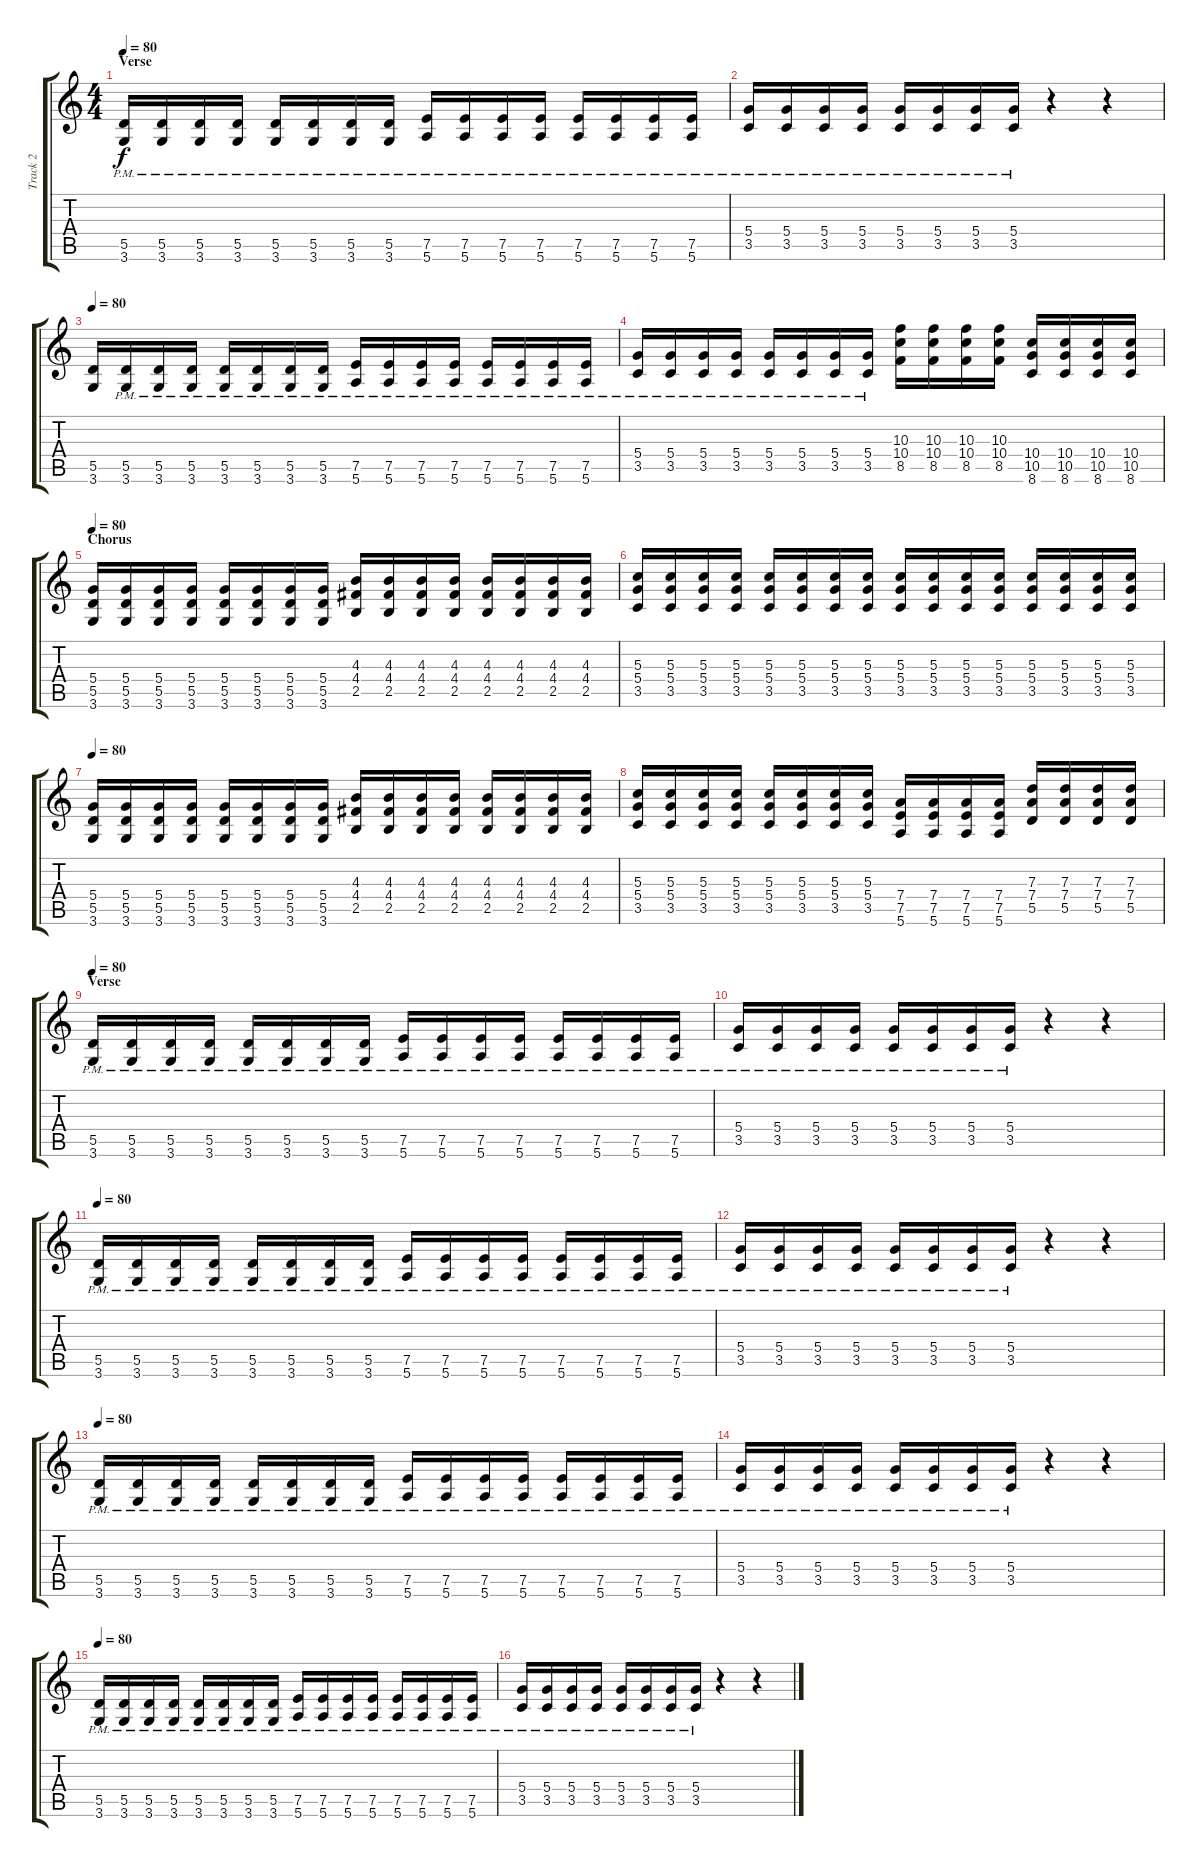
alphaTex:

\track ("Track 2" "Track 2") {instrument overdrivenguitar}
\staff {score tabs}
\tuning (E4 B3 G3 D3 A2 E2) {hide}
\ts (4 4)
\section ("" "Verse")
\tempo 70
\tempo 80
\clef g2
\ks c
(5.5{pm} 3.6).16{dy f} (5.5{pm} 3.6).16 (5.5{pm} 3.6).16 (5.5{pm} 3.6).16 (5.5{pm} 3.6).16 (5.5{pm} 3.6).16 (5.5{pm} 3.6).16 (5.5{pm} 3.6).16 (7.5{pm} 5.6).16 (7.5{pm} 5.6).16 (7.5{pm} 5.6).16 (7.5{pm} 5.6).16 (7.5{pm} 5.6).16 (7.5{pm} 5.6).16 (7.5{pm} 5.6).16 (7.5{pm} 5.6).16 |
(5.4 3.5{pm}).16 (5.4 3.5{pm}).16 (5.4 3.5{pm}).16 (5.4 3.5{pm}).16 (5.4 3.5{pm}).16 (5.4 3.5{pm}).16 (5.4 3.5{pm}).16 (5.4 3.5{pm}).16 r.4 r.4 |
\tempo 80
(5.5 3.6).16 (5.5{pm} 3.6).16 (5.5{pm} 3.6).16 (5.5{pm} 3.6).16 (5.5{pm} 3.6).16 (5.5{pm} 3.6).16 (5.5{pm} 3.6).16 (5.5{pm} 3.6).16 (7.5{pm} 5.6).16 (7.5{pm} 5.6).16 (7.5{pm} 5.6).16 (7.5{pm} 5.6).16 (7.5{pm} 5.6).16 (7.5{pm} 5.6).16 (7.5{pm} 5.6).16 (7.5{pm} 5.6).16 |
(5.4 3.5{pm}).16 (5.4 3.5{pm}).16 (5.4 3.5{pm}).16 (5.4 3.5{pm}).16 (5.4 3.5{pm}).16 (5.4 3.5{pm}).16 (5.4 3.5{pm}).16 (5.4 3.5{pm}).16 (10.3 10.4 8.5).16 (10.3 10.4 8.5).16 (10.3 10.4 8.5).16 (10.3 10.4 8.5).16 (10.4 10.5 8.6).16 (10.4 10.5 8.6).16 (10.4 10.5 8.6).16 (10.4 10.5 8.6).16 |
\section ("" "Chorus")
\tempo 80
(5.4 5.5 3.6).16 (5.4 5.5 3.6).16 (5.4 5.5 3.6).16 (5.4 5.5 3.6).16 (5.4 5.5 3.6).16 (5.4 5.5 3.6).16 (5.4 5.5 3.6).16 (5.4 5.5 3.6).16 (4.3 4.4 2.5).16 (4.3 4.4 2.5).16 (4.3 4.4 2.5).16 (4.3 4.4 2.5).16 (4.3 4.4 2.5).16 (4.3 4.4 2.5).16 (4.3 4.4 2.5).16 (4.3 4.4 2.5).16 |
(5.3 5.4 3.5).16 (5.3 5.4 3.5).16 (5.3 5.4 3.5).16 (5.3 5.4 3.5).16 (5.3 5.4 3.5).16 (5.3 5.4 3.5).16 (5.3 5.4 3.5).16 (5.3 5.4 3.5).16 (5.3 5.4 3.5).16 (5.3 5.4 3.5).16 (5.3 5.4 3.5).16 (5.3 5.4 3.5).16 (5.3 5.4 3.5).16 (5.3 5.4 3.5).16 (5.3 5.4 3.5).16 (5.3 5.4 3.5).16 |
\tempo 80
(5.4 5.5 3.6).16 (5.4 5.5 3.6).16 (5.4 5.5 3.6).16 (5.4 5.5 3.6).16 (5.4 5.5 3.6).16 (5.4 5.5 3.6).16 (5.4 5.5 3.6).16 (5.4 5.5 3.6).16 (4.3 4.4 2.5).16 (4.3 4.4 2.5).16 (4.3 4.4 2.5).16 (4.3 4.4 2.5).16 (4.3 4.4 2.5).16 (4.3 4.4 2.5).16 (4.3 4.4 2.5).16 (4.3 4.4 2.5).16 |
(5.3 5.4 3.5).16 (5.3 5.4 3.5).16 (5.3 5.4 3.5).16 (5.3 5.4 3.5).16 (5.3 5.4 3.5).16 (5.3 5.4 3.5).16 (5.3 5.4 3.5).16 (5.3 5.4 3.5).16 (7.4 7.5 5.6).16 (7.4 7.5 5.6).16 (7.4 7.5 5.6).16 (7.4 7.5 5.6).16 (7.3 7.4 5.5).16 (7.3 7.4 5.5).16 (7.3 7.4 5.5).16 (7.3 7.4 5.5).16 |
\section ("" "Verse")
\tempo 70
\tempo 80
(5.5{pm} 3.6).16 (5.5{pm} 3.6).16 (5.5{pm} 3.6).16 (5.5{pm} 3.6).16 (5.5{pm} 3.6).16 (5.5{pm} 3.6).16 (5.5{pm} 3.6).16 (5.5{pm} 3.6).16 (7.5{pm} 5.6).16 (7.5{pm} 5.6).16 (7.5{pm} 5.6).16 (7.5{pm} 5.6).16 (7.5{pm} 5.6).16 (7.5{pm} 5.6).16 (7.5{pm} 5.6).16 (7.5{pm} 5.6).16 |
(5.4 3.5{pm}).16 (5.4 3.5{pm}).16 (5.4 3.5{pm}).16 (5.4 3.5{pm}).16 (5.4 3.5{pm}).16 (5.4 3.5{pm}).16 (5.4 3.5{pm}).16 (5.4 3.5{pm}).16 r.4 r.4 |
\tempo 70
\tempo 80
(5.5{pm} 3.6).16 (5.5{pm} 3.6).16 (5.5{pm} 3.6).16 (5.5{pm} 3.6).16 (5.5{pm} 3.6).16 (5.5{pm} 3.6).16 (5.5{pm} 3.6).16 (5.5{pm} 3.6).16 (7.5{pm} 5.6).16 (7.5{pm} 5.6).16 (7.5{pm} 5.6).16 (7.5{pm} 5.6).16 (7.5{pm} 5.6).16 (7.5{pm} 5.6).16 (7.5{pm} 5.6).16 (7.5{pm} 5.6).16 |
(5.4 3.5{pm}).16 (5.4 3.5{pm}).16 (5.4 3.5{pm}).16 (5.4 3.5{pm}).16 (5.4 3.5{pm}).16 (5.4 3.5{pm}).16 (5.4 3.5{pm}).16 (5.4 3.5{pm}).16 r.4 r.4 |
\tempo 80
(5.5{pm} 3.6).16 (5.5{pm} 3.6).16 (5.5{pm} 3.6).16 (5.5{pm} 3.6).16 (5.5{pm} 3.6).16 (5.5{pm} 3.6).16 (5.5{pm} 3.6).16 (5.5{pm} 3.6).16 (7.5{pm} 5.6).16 (7.5{pm} 5.6).16 (7.5{pm} 5.6).16 (7.5{pm} 5.6).16 (7.5{pm} 5.6).16 (7.5{pm} 5.6).16 (7.5{pm} 5.6).16 (7.5{pm} 5.6).16 |
(5.4 3.5{pm}).16 (5.4 3.5{pm}).16 (5.4 3.5{pm}).16 (5.4 3.5{pm}).16 (5.4 3.5{pm}).16 (5.4 3.5{pm}).16 (5.4 3.5{pm}).16 (5.4 3.5{pm}).16 r.4 r.4 |
\tempo 75
\tempo 80
(5.5{pm} 3.6).16 (5.5{pm} 3.6).16 (5.5{pm} 3.6).16 (5.5{pm} 3.6).16 (5.5{pm} 3.6).16 (5.5{pm} 3.6).16 (5.5{pm} 3.6).16 (5.5{pm} 3.6).16 (7.5{pm} 5.6).16 (7.5{pm} 5.6).16 (7.5{pm} 5.6).16 (7.5{pm} 5.6).16 (7.5{pm} 5.6).16 (7.5{pm} 5.6).16 (7.5{pm} 5.6).16 (7.5{pm} 5.6).16 |
(5.4 3.5{pm}).16 (5.4 3.5{pm}).16 (5.4 3.5{pm}).16 (5.4 3.5{pm}).16 (5.4 3.5{pm}).16 (5.4 3.5{pm}).16 (5.4 3.5{pm}).16 (5.4 3.5{pm}).16 r.4 r.4
